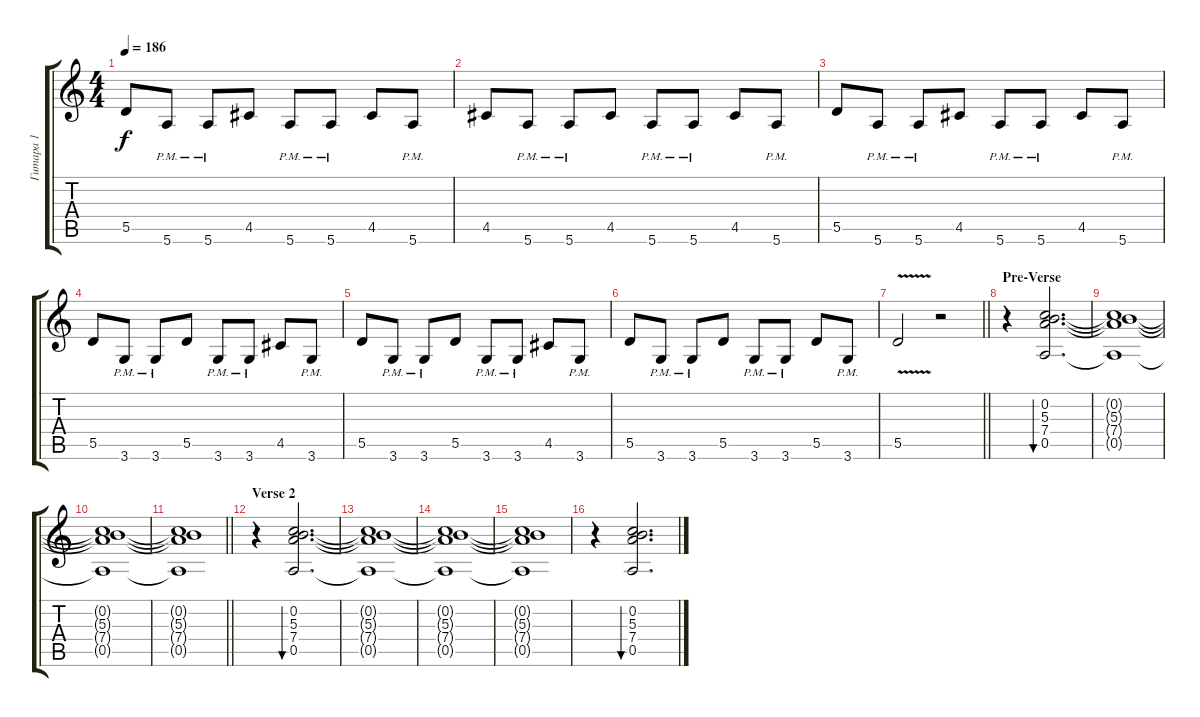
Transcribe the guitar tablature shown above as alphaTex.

\track ("Гитара 1" "Гитара 1") {instrument distortionguitar}
\staff {score tabs}
\tuning (E4 B3 G3 D3 A2 E2) {hide}
\ts (4 4)
\tempo 186
\clef g2
\ks aminor
5.5.8{dy f} 5.6{pm}.8 5.6{pm}.8 4.5.8 5.6{pm}.8 5.6{pm}.8 4.5.8 5.6{pm}.8 |
4.5.8 5.6{pm}.8 5.6{pm}.8 4.5.8 5.6{pm}.8 5.6{pm}.8 4.5.8 5.6{pm}.8 |
5.5.8 5.6{pm}.8 5.6{pm}.8 4.5.8 5.6{pm}.8 5.6{pm}.8 4.5.8 5.6{pm}.8 |
5.5.8 3.6{pm}.8 3.6{pm}.8 5.5.8 3.6{pm}.8 3.6{pm}.8 4.5.8 3.6{pm}.8 |
5.5.8 3.6{pm}.8 3.6{pm}.8 5.5.8 3.6{pm}.8 3.6{pm}.8 4.5.8 3.6{pm}.8 |
5.5.8 3.6{pm}.8 3.6{pm}.8 5.5.8 3.6{pm}.8 3.6{pm}.8 5.5.8 3.6{pm}.8 |
\barLineRight lightlight
5.5{v}.2 r.2 |
\section ("" "Pre-Verse")
r.4{instrument electricguitarclean} (0.2 5.3 7.4 0.5).2{d bu 240} |
(0.2{t} 5.3{t} 7.4{t} 0.5{t}).1 |
(0.2{t} 5.3{t} 7.4{t} 0.5{t}).1 |
\barLineRight lightlight
(0.2{t} 5.3{t} 7.4{t} 0.5{t}).1 |
\section ("" "Verse 2")
r.4 (0.2 5.3 7.4 0.5).2{d bu 240} |
(0.2{t} 5.3{t} 7.4{t} 0.5{t}).1 |
(0.2{t} 5.3{t} 7.4{t} 0.5{t}).1 |
(0.2{t} 5.3{t} 7.4{t} 0.5{t}).1 |
r.4 (0.2 5.3 7.4 0.5).2{d bu 240}
